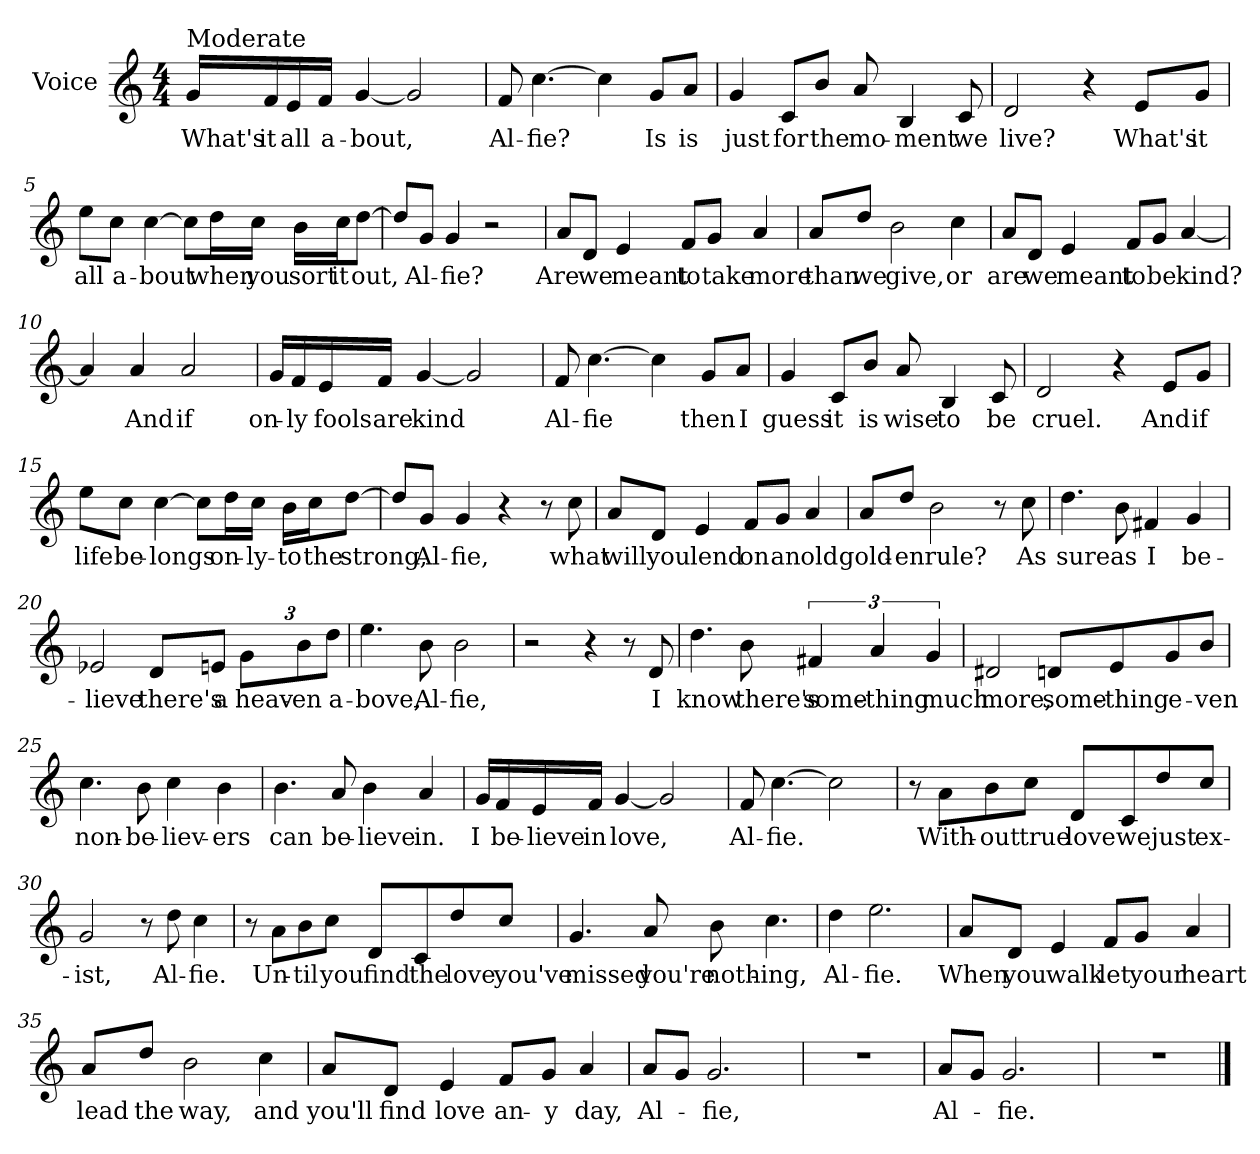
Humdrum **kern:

**kern	**text
*part1	*part1
*staff1	*staff1
*I"Voice	*
*clefG2	*
*k[]	*
*C:	*
*M4/4	*
=1	=1
!LO:TX:a:t=Moderate	!
16g/L	What's
16f/	it
16e/	all
16f/J	a-
[4g/	-bout,
2g/]	.
=2	=2
8f/	Al-
[4.cc\	-fie?
4cc\]	.
8g/L	Is
8a/J	is
=3	=3
4g/	just
8c/L	for
8b\J	the
8a/	mo-
4B/	-ment
8c/	we
=4	=4
2d/	live?
4r	.
8e/L	What's
8g/J	it
!!LO:LB:g=z
=5	=5
8ee\L	all
8cc\J	a-
[4cc\	-bout
8cc\L]	.
16dd\	when
16cc\J	you
16b\L	sort
16cc\	it
[8dd\J	out,
=6	=6
8dd\L]	.
8g/J	Al-
4g/	-fie?
2r	.
=7	=7
8a/L	Are
8d/J	we
4e/	meant
8f/L	to
8g/J	take
4a/	more
=8	=8
8a/L	than
8dd\J	we
2b\	give,
4cc\	or
=9	=9
8a/L	are
8d/J	we
4e/	meant
8f/L	to
8g/J	be
[4a/	kind?
!!LO:LB:g=z
=10	=10
4a/]	.
4a/	And
2a/	if
=11	=11
16g/L	on-
16f/	-ly
16e/	fools
16f/J	are
[4g/	kind
2g/]	.
=12	=12
8f/	Al-
[4.cc\	-fie
4cc\]	.
8g/L	then
8a/J	I
=13	=13
4g/	guess
8c/L	it
8b\J	is
8a/	wise
4B/	to
8c/	be
=14	=14
2d/	cruel.
4r	.
8e/L	And
8g/J	if
!!LO:LB:g=z
=15	=15
8ee\L	life
8cc\J	be-
[4cc\	-longs
8cc\L]	.
16dd\	on-
16cc\J	-ly-
16b\L	to
16cc\	the
[8dd\J	strong,
=16	=16
8dd\L]	.
8g/J	Al-
4g/	-fie,
4r	.
8r	.
8cc\	what
=17	=17
8a/L	will
8d/J	you
4e/	lend
8f/L	on
8g/J	an
4a/	old
=18	=18
8a/L	gold-
8dd\J	-en
2b\	rule?
8r	.
8cc\	As
!!LO:LB:g=z
=19	=19
4.dd\	sure
8b\	as
4f#X/	I
4g/	be-
=20	=20
2e-X/	-lieve
8d/L	there's
8en/J	a
*Xbrackettup	*
12g\L	heav-
12b\	-en
12dd\J	a-
=21	=21
4.ee\	-bove,
8b\	Al-
2b\	-fie,
=22	=22
2r	.
4r	.
8r	.
8d/	I
!!LO:LB:g=z
=23	=23
4.dd\	know
8b\	there's
*brackettup	*
6f#X/	some-
6a/	-thing
6g/	much
=24	=24
2d#X/	more,
8dn/L	some-
8e/	-thing
8g/	e-
8b\J	-ven
=25	=25
4.cc\	non-
8b\	-be-
4cc\	-liev-
4b\	-ers
=26	=26
4.b\	can
8a/	be-
4b\	-lieve
4a/	in.
!!LO:LB:g=z
=27	=27
16g/L	I
16f/	be-
16e/	-lieve
16f/J	in
[4g/	love,
2g/]	.
=28	=28
8f/	Al-
[4.cc\	-fie.
2cc\]	.
=29	=29
8r	.
8a/L	With-
8b\	-out
8cc\J	true
8d/L	love
8c/	we
8dd\	just
8cc\J	ex-
=30	=30
2g/	-ist,
8r	.
8dd\	Al-
4cc\	-fie.
!!LO:LB:g=z
=31	=31
8r	.
8a/L	Un-
8b\	-til
8cc\J	you
8d/L	find
8c/	the
8dd\	love
8cc\J	you've
=32	=32
4.g/	missed
8a/	you're
8b\	noth-
4.cc\	ing,
=33	=33
4dd\	Al-
2.ee\	-fie.
=34	=34
8a/L	When
8d/J	you
4e/	walk
8f/L	let
8g/J	your
4a/	heart
!!LO:LB:g=z
=35	=35
8a/L	lead
8dd\J	the
2b\	way,
4cc\	and
=36	=36
8a/L	you'll
8d/J	find
4e/	love
8f/L	an-
8g/J	-y
4a/	day,
=37	=37
8a/L	Al-
8g/J	.
2.g/	-fie,
=38	=38
1r	.
=39	=39
8a/L	Al-
8g/J	.
2.g/	-fie.-
=40	=40
1r	.
==	==
*-	*-
